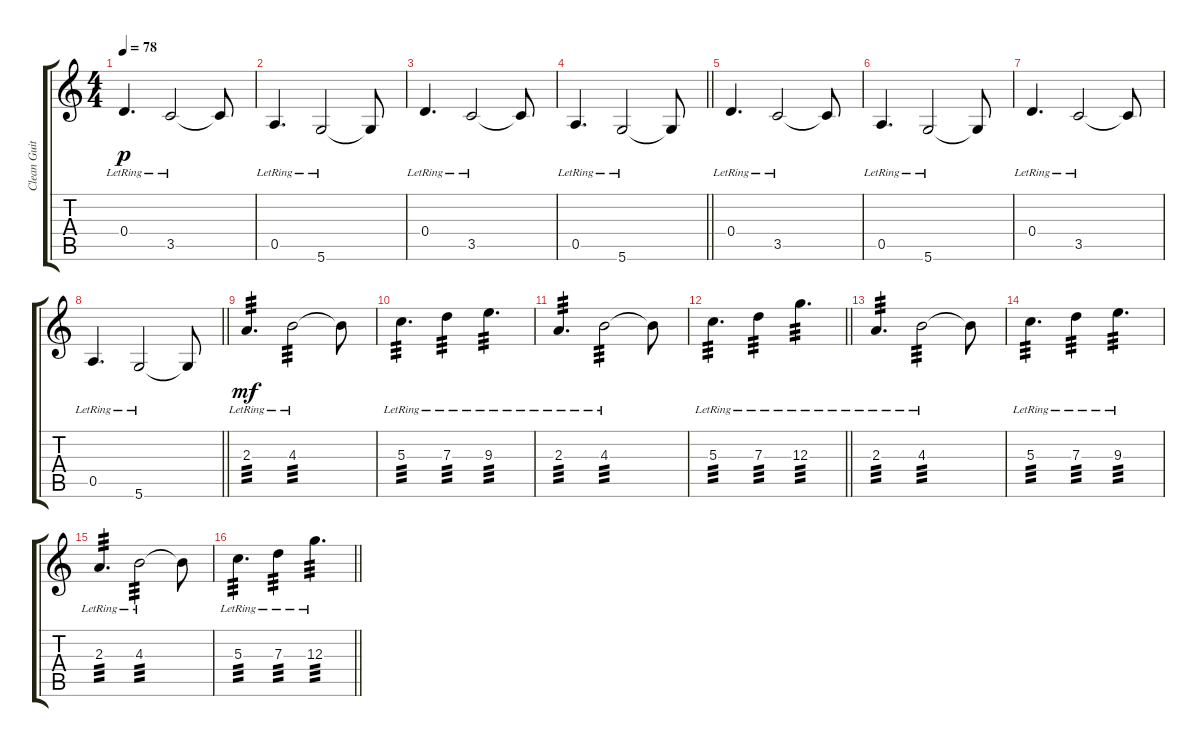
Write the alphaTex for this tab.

\track ("Clean Guitar 2" "Clean Guit") {instrument electricguitarjazz}
\staff {score tabs}
\tuning (E4 B3 G3 D3 A2 D2) {hide}
\ts (4 4)
\tempo 78
\clef g2
\ks c
0.4{lr}.4{d dy p} 3.5{lr}.2 3.5{t}.8 |
0.5{lr}.4{d} 5.6{lr}.2 5.6{t}.8 |
0.4{lr}.4{d} 3.5{lr}.2 3.5{t}.8 |
\barLineRight lightlight
0.5{lr}.4{d} 5.6{lr}.2 5.6{t}.8 |
0.4{lr}.4{d} 3.5{lr}.2 3.5{t}.8 |
0.5{lr}.4{d} 5.6{lr}.2 5.6{t}.8 |
0.4{lr}.4{d} 3.5{lr}.2 3.5{t}.8 |
\barLineRight lightlight
0.5{lr}.4{d} 5.6{lr}.2 5.6{t}.8 |
2.3{lr}.4{d tp 3 dy mf} 4.3{lr}.2{tp 3} 4.3{t}.8 |
5.3{lr}.4{d tp 3} 7.3{lr}.4{tp 3} 9.3{lr}.4{d tp 3} |
2.3{lr}.4{d tp 3} 4.3{lr}.2{tp 3} 4.3{t}.8 |
\barLineRight lightlight
5.3{lr}.4{d tp 3} 7.3{lr}.4{tp 3} 12.3{lr}.4{d tp 3} |
2.3{lr}.4{d tp 3} 4.3{lr}.2{tp 3} 4.3{t}.8 |
5.3{lr}.4{d tp 3} 7.3{lr}.4{tp 3} 9.3{lr}.4{d tp 3} |
2.3{lr}.4{d tp 3} 4.3{lr}.2{tp 3} 4.3{t}.8 |
\barLineRight lightlight
5.3{lr}.4{d tp 3} 7.3{lr}.4{tp 3} 12.3{lr}.4{d tp 3}
